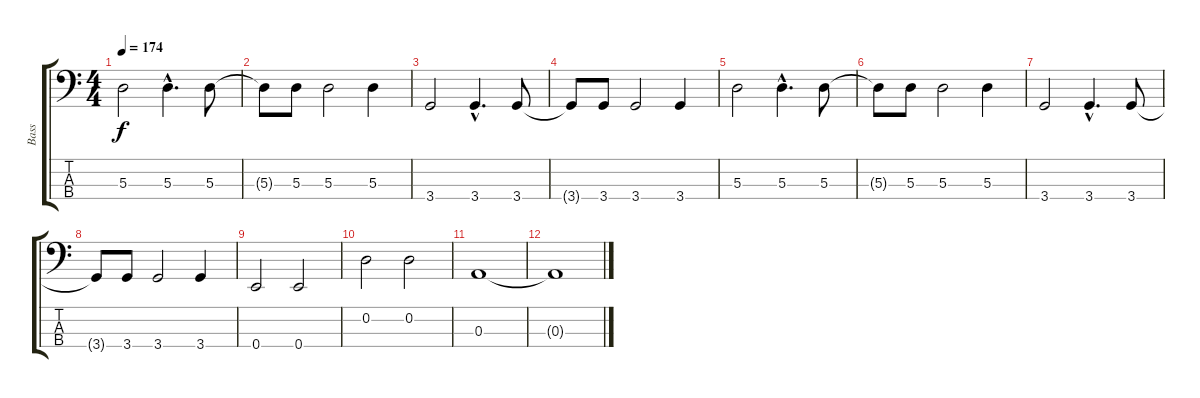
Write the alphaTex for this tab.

\track ("Bass" "Bass") {instrument electricbassfinger}
\staff {score tabs}
\tuning (G2 D2 A1 E1) {hide}
\ts (4 4)
\tempo 174
\clef f4
\ks c
5.3.2{dy f} 5.3{hac}.4{d} 5.3.8 |
5.3{t}.8 5.3.8 5.3.2 5.3.4 |
3.4.2 3.4{hac}.4{d} 3.4.8 |
3.4{t}.8 3.4.8 3.4.2 3.4.4 |
5.3.2 5.3{hac}.4{d} 5.3.8 |
5.3{t}.8 5.3.8 5.3.2 5.3.4 |
3.4.2 3.4{hac}.4{d} 3.4.8 |
3.4{t}.8 3.4.8 3.4.2 3.4.4 |
0.4.2 0.4.2 |
0.2.2 0.2.2 |
0.3.1 |
0.3{t}.1
